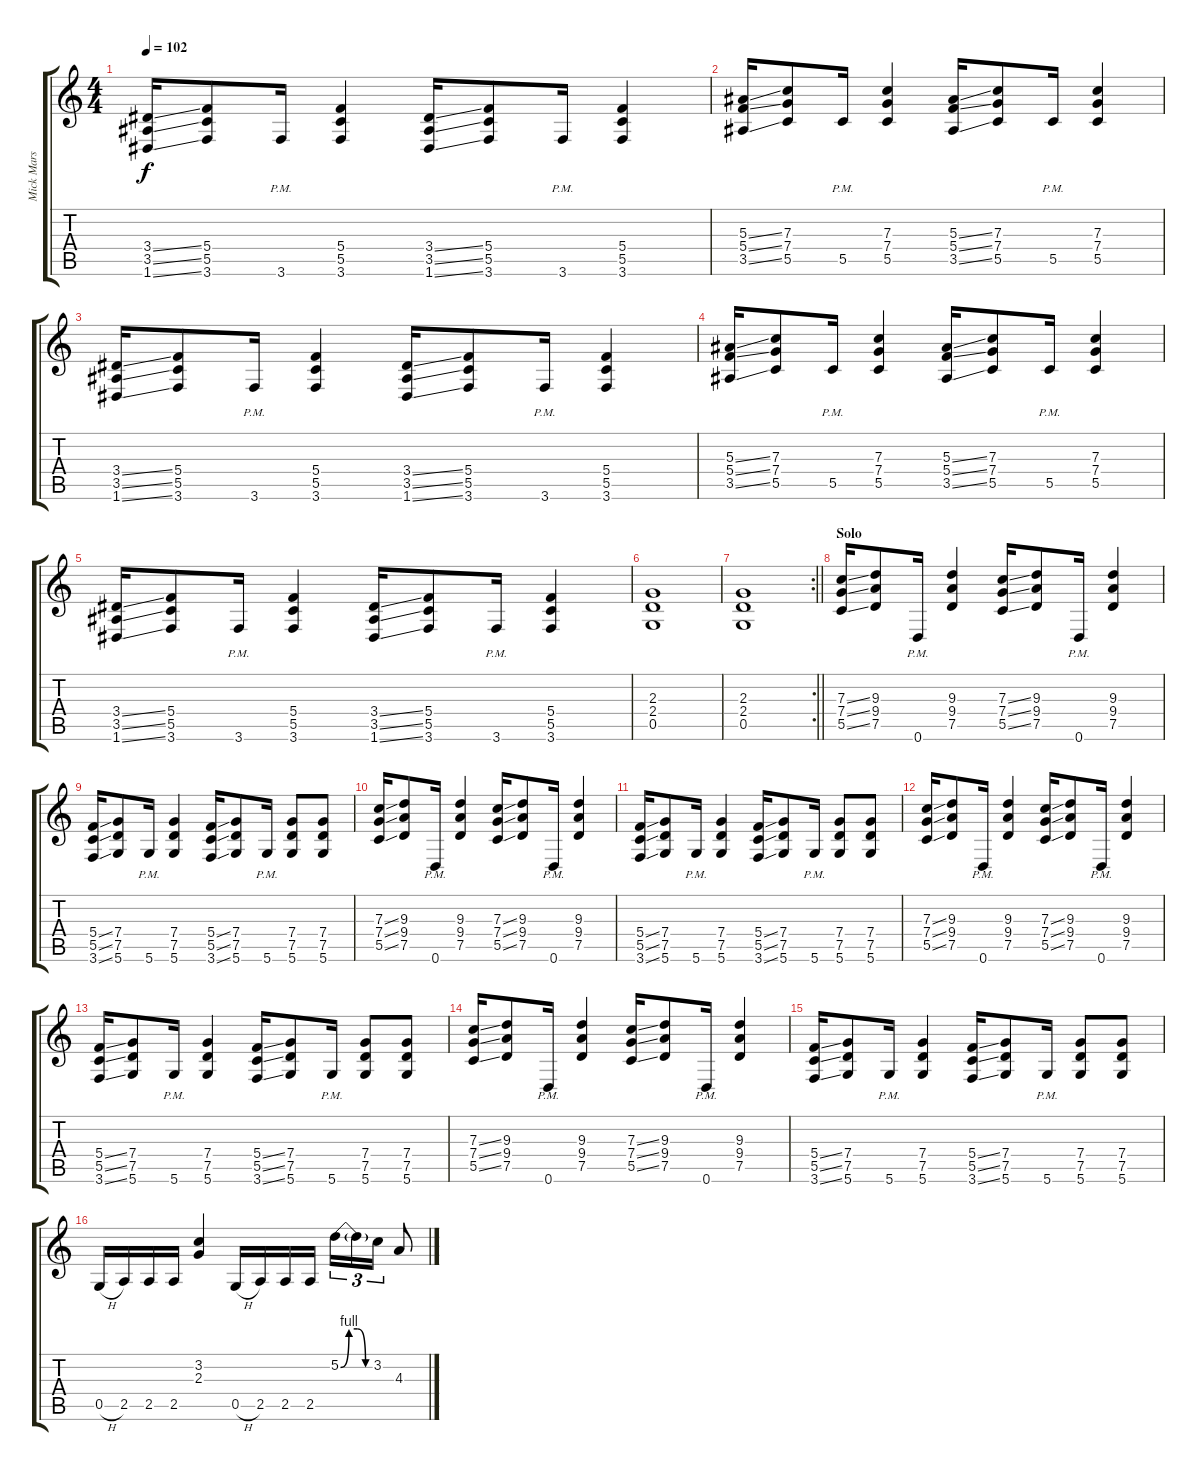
\track ("Mick Mars" "Mick Mars") {instrument overdrivenguitar}
\staff {score tabs}
\tuning (D4 A3 F3 C3 G2 D2) {hide}
\ts (4 4)
\tempo 102
\clef g2
\ks c
(3.4{ss} 3.5{ss} 1.6{ss}).16{dy f} (5.4 5.5 3.6).8 3.6{pm}.16 (5.4 5.5 3.6).4 (3.4{ss} 3.5{ss} 1.6{ss}).16 (5.4 5.5 3.6).8 3.6{pm}.16 (5.4 5.5 3.6).4 |
(5.3{ss} 5.4{ss} 3.5{ss}).16 (7.3 7.4 5.5).8 5.5{pm}.16 (7.3 7.4 5.5).4 (5.3{ss} 5.4{ss} 3.5{ss}).16 (7.3 7.4 5.5).8 5.5{pm}.16 (7.3 7.4 5.5).4 |
(3.4{ss} 3.5{ss} 1.6{ss}).16 (5.4 5.5 3.6).8 3.6{pm}.16 (5.4 5.5 3.6).4 (3.4{ss} 3.5{ss} 1.6{ss}).16 (5.4 5.5 3.6).8 3.6{pm}.16 (5.4 5.5 3.6).4 |
(5.3{ss} 5.4{ss} 3.5{ss}).16 (7.3 7.4 5.5).8 5.5{pm}.16 (7.3 7.4 5.5).4 (5.3{ss} 5.4{ss} 3.5{ss}).16 (7.3 7.4 5.5).8 5.5{pm}.16 (7.3 7.4 5.5).4 |
(3.4{ss} 3.5{ss} 1.6{ss}).16 (5.4 5.5 3.6).8 3.6{pm}.16 (5.4 5.5 3.6).4 (3.4{ss} 3.5{ss} 1.6{ss}).16 (5.4 5.5 3.6).8 3.6{pm}.16 (5.4 5.5 3.6).4 |
(2.3 2.4 0.5).1 |
\rc 2
\barLineRight lightlight
(2.3 2.4 0.5).1 |
\section ("" "Solo")
(7.3{ss} 7.4{ss} 5.5{ss}).16 (9.3 9.4 7.5).8 0.6{pm}.16 (9.3 9.4 7.5).4 (7.3{ss} 7.4{ss} 5.5{ss}).16 (9.3 9.4 7.5).8 0.6{pm}.16 (9.3 9.4 7.5).4 |
(5.4{ss} 5.5{ss} 3.6{ss}).16 (7.4 7.5 5.6).8 5.6{pm}.16 (7.4 7.5 5.6).4 (5.4{ss} 5.5{ss} 3.6{ss}).16 (7.4 7.5 5.6).8 5.6{pm}.16 (7.4 7.5 5.6).8 (7.4 7.5 5.6).8 |
(7.3{ss} 7.4{ss} 5.5{ss}).16 (9.3 9.4 7.5).8 0.6{pm}.16 (9.3 9.4 7.5).4 (7.3{ss} 7.4{ss} 5.5{ss}).16 (9.3 9.4 7.5).8 0.6{pm}.16 (9.3 9.4 7.5).4 |
(5.4{ss} 5.5{ss} 3.6{ss}).16 (7.4 7.5 5.6).8 5.6{pm}.16 (7.4 7.5 5.6).4 (5.4{ss} 5.5{ss} 3.6{ss}).16 (7.4 7.5 5.6).8 5.6{pm}.16 (7.4 7.5 5.6).8 (7.4 7.5 5.6).8 |
(7.3{ss} 7.4{ss} 5.5{ss}).16 (9.3 9.4 7.5).8 0.6{pm}.16 (9.3 9.4 7.5).4 (7.3{ss} 7.4{ss} 5.5{ss}).16 (9.3 9.4 7.5).8 0.6{pm}.16 (9.3 9.4 7.5).4 |
(5.4{ss} 5.5{ss} 3.6{ss}).16 (7.4 7.5 5.6).8 5.6{pm}.16 (7.4 7.5 5.6).4 (5.4{ss} 5.5{ss} 3.6{ss}).16 (7.4 7.5 5.6).8 5.6{pm}.16 (7.4 7.5 5.6).8 (7.4 7.5 5.6).8 |
(7.3{ss} 7.4{ss} 5.5{ss}).16 (9.3 9.4 7.5).8 0.6{pm}.16 (9.3 9.4 7.5).4 (7.3{ss} 7.4{ss} 5.5{ss}).16 (9.3 9.4 7.5).8 0.6{pm}.16 (9.3 9.4 7.5).4 |
(5.4{ss} 5.5{ss} 3.6{ss}).16 (7.4 7.5 5.6).8 5.6{pm}.16 (7.4 7.5 5.6).4 (5.4{ss} 5.5{ss} 3.6{ss}).16 (7.4 7.5 5.6).8 5.6{pm}.16 (7.4 7.5 5.6).8 (7.4 7.5 5.6).8 |
0.5{h}.16 2.5.16 2.5.16 2.5.16 (3.2 2.3).4 0.5{h}.16 2.5.16 2.5.16 2.5.16 5.2{be (custom 0 0 15 4 30 4 45 0 60 0)}.16{tu (3 2)} 5.2{t}.16{tu (3 2)} 3.2.16{tu (3 2)} 4.3.8
